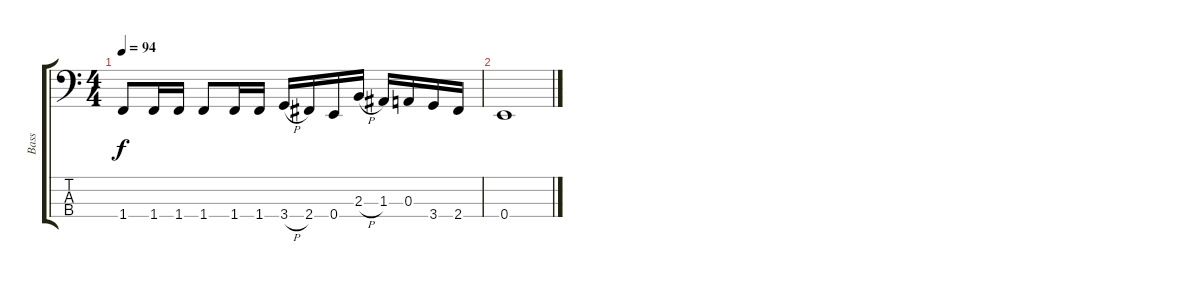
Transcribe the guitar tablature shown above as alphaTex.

\track ("Bass" "Bass") {instrument electricbasspick}
\staff {score tabs}
\tuning (G2 D2 A1 E1) {hide}
\ts (4 4)
\tempo 94
\clef f4
\ks c
1.4.8{dy f} 1.4.16 1.4.16 1.4.8 1.4.16 1.4.16 3.4{h}.16 2.4.16 0.4.16 2.3{h}.16 1.3.16 0.3.16 3.4.16 2.4.16 |
0.4.1
